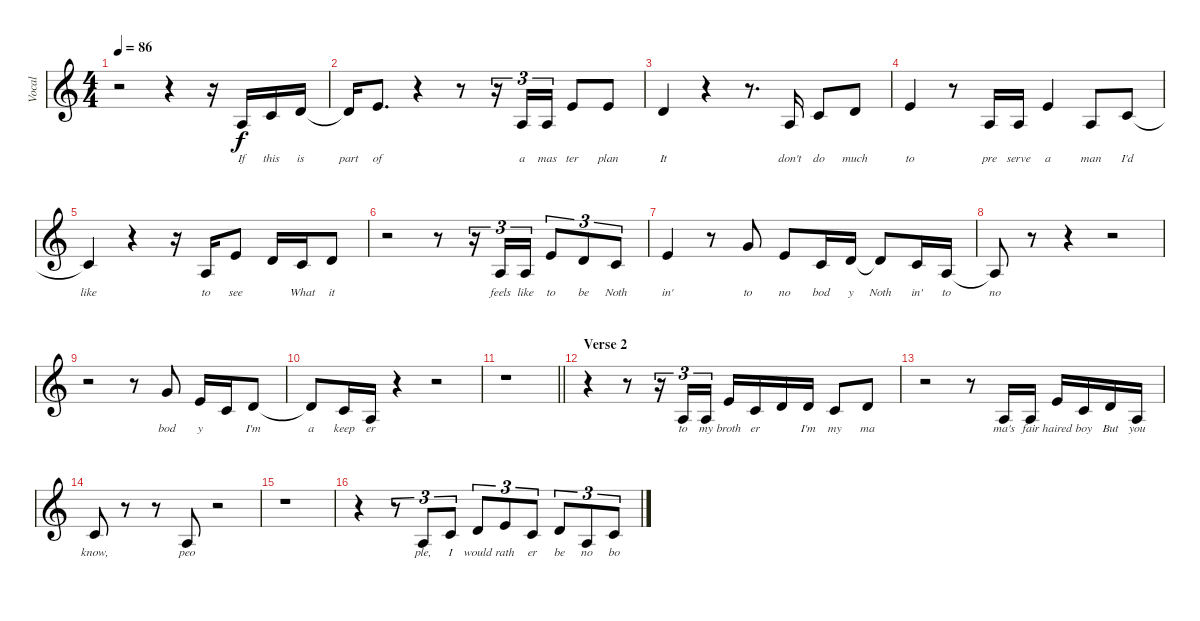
\track ("Vocal" "Vocal") {instrument flute}
\staff {score}
\tuning (E4 B3 G3 D3 A2 E2) {hide}
\ts (4 4)
\tempo 86
\clef g2
\ks c
r.2{dy f} r.4 r.16 2.3.16{lyrics (0 "If") lyrics (1 "") lyrics (2 "") lyrics (3 "") lyrics (4 "")} 1.2.16{lyrics (0 "this") lyrics (1 "") lyrics (2 "") lyrics (3 "") lyrics (4 "")} 3.2.16{lyrics (0 "is") lyrics (1 "") lyrics (2 "") lyrics (3 "") lyrics (4 "")} |
3.2{t}.16{lyrics (0 "part") lyrics (1 "") lyrics (2 "") lyrics (3 "") lyrics (4 "")} 0.1.8{d lyrics (0 "of") lyrics (1 "") lyrics (2 "") lyrics (3 "") lyrics (4 "")} r.4 r.8 r.16{tu (3 2)} 2.3.16{tu (3 2) lyrics (0 "a") lyrics (1 "") lyrics (2 "") lyrics (3 "") lyrics (4 "")} 2.3.16{tu (3 2) lyrics (0 "mas") lyrics (1 "") lyrics (2 "") lyrics (3 "") lyrics (4 "")} 0.1.8{lyrics (0 "ter") lyrics (1 "") lyrics (2 "") lyrics (3 "") lyrics (4 "")} 0.1.8{lyrics (0 "plan") lyrics (1 "") lyrics (2 "") lyrics (3 "") lyrics (4 "")} |
3.2.4{lyrics (0 "It") lyrics (1 "") lyrics (2 "") lyrics (3 "") lyrics (4 "")} r.4 r.8{d} 2.3.16{lyrics (0 "don't") lyrics (1 "") lyrics (2 "") lyrics (3 "") lyrics (4 "")} 1.2.8{lyrics (0 "do") lyrics (1 "") lyrics (2 "") lyrics (3 "") lyrics (4 "")} 3.2.8{lyrics (0 "much") lyrics (1 "") lyrics (2 "") lyrics (3 "") lyrics (4 "")} |
0.1.4{lyrics (0 "to") lyrics (1 "") lyrics (2 "") lyrics (3 "") lyrics (4 "")} r.8 2.3.16{lyrics (0 "pre") lyrics (1 "") lyrics (2 "") lyrics (3 "") lyrics (4 "")} 2.3.16{lyrics (0 "serve") lyrics (1 "") lyrics (2 "") lyrics (3 "") lyrics (4 "")} 0.1.4{lyrics (0 "a") lyrics (1 "") lyrics (2 "") lyrics (3 "") lyrics (4 "")} 2.3.8{lyrics (0 "man") lyrics (1 "") lyrics (2 "") lyrics (3 "") lyrics (4 "")} 1.2.8{lyrics (0 "I'd") lyrics (1 "") lyrics (2 "") lyrics (3 "") lyrics (4 "")} |
1.2{t}.4{lyrics (0 "like") lyrics (1 "") lyrics (2 "") lyrics (3 "") lyrics (4 "")} r.4 r.16 2.3.16{lyrics (0 "to") lyrics (1 "") lyrics (2 "") lyrics (3 "") lyrics (4 "")} 0.1.8{lyrics (0 "see") lyrics (1 "") lyrics (2 "") lyrics (3 "") lyrics (4 "")} 3.2.16{lyrics (0 "") lyrics (1 "") lyrics (2 "") lyrics (3 "") lyrics (4 "")} 1.2.16{lyrics (0 "What") lyrics (1 "") lyrics (2 "") lyrics (3 "") lyrics (4 "")} 3.2.8{lyrics (0 "it") lyrics (1 "") lyrics (2 "") lyrics (3 "") lyrics (4 "")} |
r.2 r.8 r.16{tu (3 2)} 2.3.16{tu (3 2) lyrics (0 "feels") lyrics (1 "") lyrics (2 "") lyrics (3 "") lyrics (4 "")} 2.3.16{tu (3 2) lyrics (0 "like") lyrics (1 "") lyrics (2 "") lyrics (3 "") lyrics (4 "")} 0.1.8{tu (3 2) lyrics (0 "to") lyrics (1 "") lyrics (2 "") lyrics (3 "") lyrics (4 "")} 3.2.8{tu (3 2) lyrics (0 "be") lyrics (1 "") lyrics (2 "") lyrics (3 "") lyrics (4 "")} 1.2.8{tu (3 2) lyrics (0 "Noth") lyrics (1 "") lyrics (2 "") lyrics (3 "") lyrics (4 "")} |
0.1.4{lyrics (0 "in'") lyrics (1 "") lyrics (2 "") lyrics (3 "") lyrics (4 "")} r.8 3.1.8{lyrics (0 "to") lyrics (1 "") lyrics (2 "") lyrics (3 "") lyrics (4 "")} 0.1.8{lyrics (0 "no") lyrics (1 "") lyrics (2 "") lyrics (3 "") lyrics (4 "")} 1.2.16{lyrics (0 "bod") lyrics (1 "") lyrics (2 "") lyrics (3 "") lyrics (4 "")} 3.2.16{lyrics (0 "y") lyrics (1 "") lyrics (2 "") lyrics (3 "") lyrics (4 "")} 3.2{t}.8{lyrics (0 "Noth") lyrics (1 "") lyrics (2 "") lyrics (3 "") lyrics (4 "")} 1.2.16{lyrics (0 "in'") lyrics (1 "") lyrics (2 "") lyrics (3 "") lyrics (4 "")} 2.3.16{lyrics (0 "to") lyrics (1 "") lyrics (2 "") lyrics (3 "") lyrics (4 "")} |
2.3{t}.8{lyrics (0 "no") lyrics (1 "") lyrics (2 "") lyrics (3 "") lyrics (4 "")} r.8 r.4 r.2 |
r.2 r.8 3.1.8{lyrics (0 "bod") lyrics (1 "") lyrics (2 "") lyrics (3 "") lyrics (4 "")} 0.1.16{lyrics (0 "y") lyrics (1 "") lyrics (2 "") lyrics (3 "") lyrics (4 "")} 1.2.16{lyrics (0 "") lyrics (1 "") lyrics (2 "") lyrics (3 "") lyrics (4 "")} 3.2.8{lyrics (0 "I'm") lyrics (1 "") lyrics (2 "") lyrics (3 "") lyrics (4 "")} |
3.2{t}.8{lyrics (0 "a") lyrics (1 "") lyrics (2 "") lyrics (3 "") lyrics (4 "")} 1.2.16{lyrics (0 "keep") lyrics (1 "") lyrics (2 "") lyrics (3 "") lyrics (4 "")} 2.3.16{lyrics (0 "er") lyrics (1 "") lyrics (2 "") lyrics (3 "") lyrics (4 "")} r.4 r.2 |
\barLineRight lightlight
r.1 |
\section ("" "Verse 2")
r.4 r.8 r.16{tu (3 2)} 2.3.16{tu (3 2) lyrics (0 "to") lyrics (1 "") lyrics (2 "") lyrics (3 "") lyrics (4 "")} 2.3.16{tu (3 2) lyrics (0 "my") lyrics (1 "") lyrics (2 "") lyrics (3 "") lyrics (4 "")} 0.1.16{lyrics (0 "broth") lyrics (1 "") lyrics (2 "") lyrics (3 "") lyrics (4 "")} 1.2.16{lyrics (0 "er") lyrics (1 "") lyrics (2 "") lyrics (3 "") lyrics (4 "")} 3.2.16{lyrics (0 "") lyrics (1 "") lyrics (2 "") lyrics (3 "") lyrics (4 "")} 3.2.16{lyrics (0 "I'm") lyrics (1 "") lyrics (2 "") lyrics (3 "") lyrics (4 "")} 1.2.8{lyrics (0 "my") lyrics (1 "") lyrics (2 "") lyrics (3 "") lyrics (4 "")} 3.2.8{lyrics (0 "ma") lyrics (1 "") lyrics (2 "") lyrics (3 "") lyrics (4 "")} |
r.2 r.8 2.3.16{lyrics (0 "ma's") lyrics (1 "") lyrics (2 "") lyrics (3 "") lyrics (4 "")} 2.3.16{lyrics (0 "fair") lyrics (1 "") lyrics (2 "") lyrics (3 "") lyrics (4 "")} 0.1.16{lyrics (0 "haired") lyrics (1 "") lyrics (2 "") lyrics (3 "") lyrics (4 "")} 1.2.16{lyrics (0 "boy") lyrics (1 "") lyrics (2 "") lyrics (3 "") lyrics (4 "")} 3.2.16{lyrics (0 "But") lyrics (1 "") lyrics (2 "") lyrics (3 "") lyrics (4 "")} 2.3.16{lyrics (0 "you") lyrics (1 "") lyrics (2 "") lyrics (3 "") lyrics (4 "")} |
1.2.8{lyrics (0 "know,") lyrics (1 "") lyrics (2 "") lyrics (3 "") lyrics (4 "")} r.8 r.8 2.3.8{lyrics (0 "peo") lyrics (1 "") lyrics (2 "") lyrics (3 "") lyrics (4 "")} r.2 |
r.1 |
r.4 r.8{tu (3 2)} 2.3.8{tu (3 2) lyrics (0 "ple,") lyrics (1 "") lyrics (2 "") lyrics (3 "") lyrics (4 "")} 1.2.8{tu (3 2) lyrics (0 "I") lyrics (1 "") lyrics (2 "") lyrics (3 "") lyrics (4 "")} 3.2.8{tu (3 2) lyrics (0 "would") lyrics (1 "") lyrics (2 "") lyrics (3 "") lyrics (4 "")} 0.1.8{tu (3 2) lyrics (0 "rath") lyrics (1 "") lyrics (2 "") lyrics (3 "") lyrics (4 "")} 1.2.8{tu (3 2) lyrics (0 "er") lyrics (1 "") lyrics (2 "") lyrics (3 "") lyrics (4 "")} 3.2.8{tu (3 2) lyrics (0 "be") lyrics (1 "") lyrics (2 "") lyrics (3 "") lyrics (4 "")} 2.3.8{tu (3 2) lyrics (0 "no") lyrics (1 "") lyrics (2 "") lyrics (3 "") lyrics (4 "")} 1.2.8{tu (3 2) lyrics (0 "bo") lyrics (1 "") lyrics (2 "") lyrics (3 "") lyrics (4 "")}
